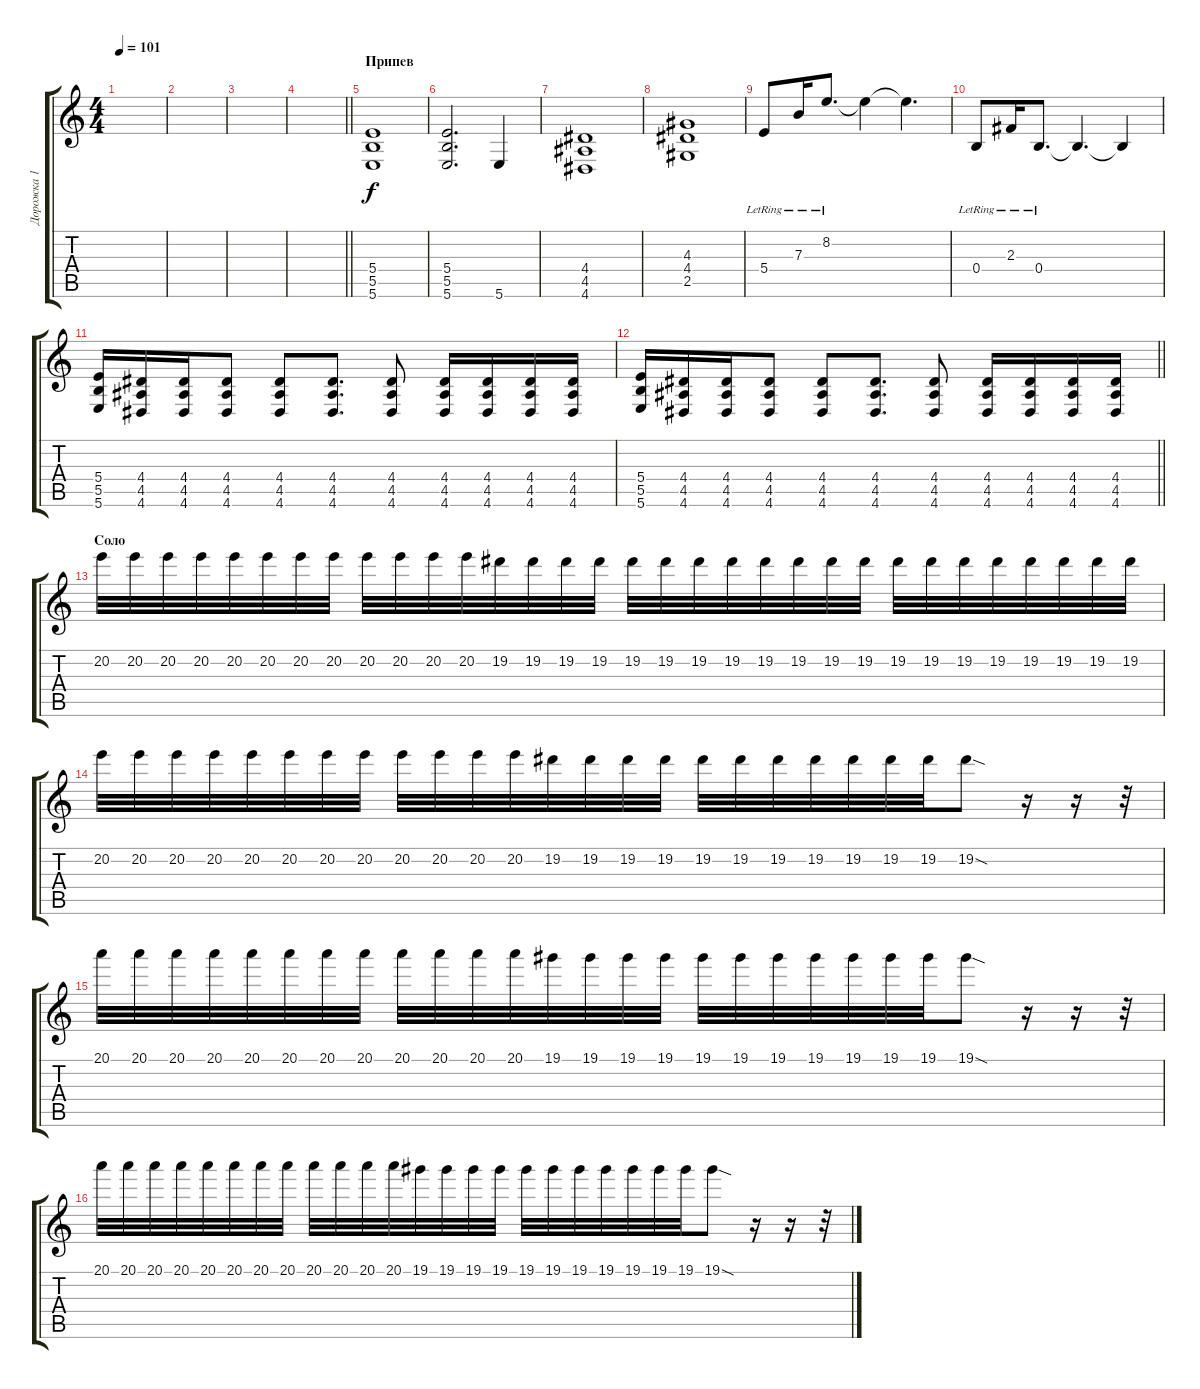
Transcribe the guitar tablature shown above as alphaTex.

\track ("Дорожка 1" "Дорожка 1") {instrument distortionguitar}
\staff {score tabs}
\tuning (Db4 Ab3 E3 B2 Gb2 B1) {hide}
\ts (4 4)
\tempo 101
\clef g2
\ks c
|
|
|
\barLineRight lightlight
|
\section ("" "Припев")
(5.4 5.5 5.6).1{volume 16 balance 2 instrument electricguitarjazz} |
(5.4 5.5 5.6).2{d} 5.6.4 |
(4.4 4.5 4.6).1 |
(4.3 4.4 2.5).1 |
5.4{lr}.8 7.3{lr}.16 8.2{lr}.8{d} 8.2{t}.4 8.2{t}.4{d} |
0.4{lr}.8 2.3{lr}.16 0.4{lr}.8{d} 0.4{t}.4{d} 0.4{t}.4 |
(5.4 5.5 5.6).16{volume 16 balance 8 instrument distortionguitar} (4.4 4.5 4.6).16 (4.4 4.5 4.6).16 (4.4 4.5 4.6).8 (4.4 4.5 4.6).8 (4.4 4.5 4.6).8{d} (4.4 4.5 4.6).8 (4.4 4.5 4.6).16 (4.4 4.5 4.6).16 (4.4 4.5 4.6).16 (4.4 4.5 4.6).16 |
\barLineRight lightlight
(5.4 5.5 5.6).16 (4.4 4.5 4.6).16 (4.4 4.5 4.6).16 (4.4 4.5 4.6).8 (4.4 4.5 4.6).8 (4.4 4.5 4.6).8{d} (4.4 4.5 4.6).8 (4.4 4.5 4.6).16 (4.4 4.5 4.6).16 (4.4 4.5 4.6).16 (4.4 4.5 4.6).16 |
\section ("" "Соло")
20.2.32{balance 2} 20.2.32 20.2.32 20.2.32 20.2.32 20.2.32 20.2.32 20.2.32 20.2.32 20.2.32 20.2.32 20.2.32 19.2.32 19.2.32 19.2.32 19.2.32 19.2.32 19.2.32 19.2.32 19.2.32 19.2.32 19.2.32 19.2.32 19.2.32 19.2.32 19.2.32 19.2.32 19.2.32 19.2.32 19.2.32 19.2.32 19.2.32 |
20.2.32 20.2.32 20.2.32 20.2.32 20.2.32 20.2.32 20.2.32 20.2.32 20.2.32 20.2.32 20.2.32 20.2.32 19.2.32 19.2.32 19.2.32 19.2.32 19.2.32 19.2.32 19.2.32 19.2.32 19.2.32 19.2.32 19.2.32 19.2{sod}.8 r.16 r.16 r.32 |
20.1.32 20.1.32 20.1.32 20.1.32 20.1.32 20.1.32 20.1.32 20.1.32 20.1.32 20.1.32 20.1.32 20.1.32 19.1.32 19.1.32 19.1.32 19.1.32 19.1.32 19.1.32 19.1.32 19.1.32 19.1.32 19.1.32 19.1.32 19.1{sod}.8 r.16 r.16 r.32 |
20.1.32 20.1.32 20.1.32 20.1.32 20.1.32 20.1.32 20.1.32 20.1.32 20.1.32 20.1.32 20.1.32 20.1.32 19.1.32 19.1.32 19.1.32 19.1.32 19.1.32 19.1.32 19.1.32 19.1.32 19.1.32 19.1.32 19.1.32 19.1{sod}.8 r.16 r.16 r.32
